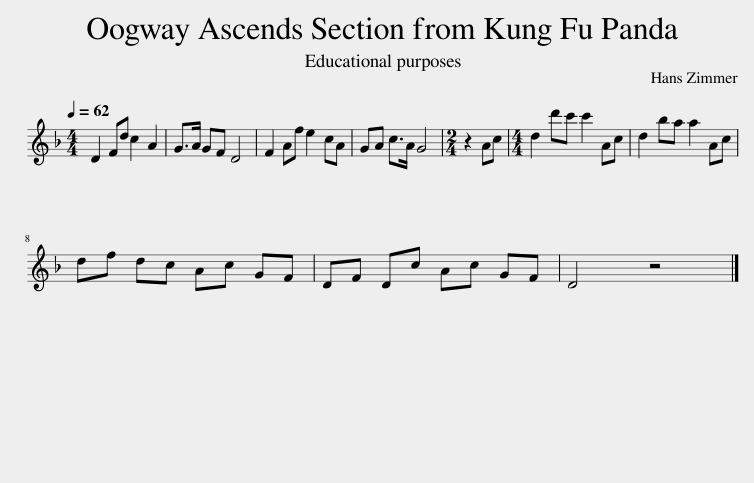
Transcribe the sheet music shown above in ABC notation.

X:1
L:1/8
Q:1/4=62
M:4/4
I:linebreak $
K:F
V:1 treble
V:1
 D2 Fd c2 A2 | G>A GF D4 | F2 Af e2 cA | GA c>A G4 |[M:2/4] z2 Ac | %5
[M:4/4] d2 d'c' c'2 Ac | d2 ba a2 Ac |$ df dc Ac GF | DF Dc Ac GF | D4 z4 |] %10
